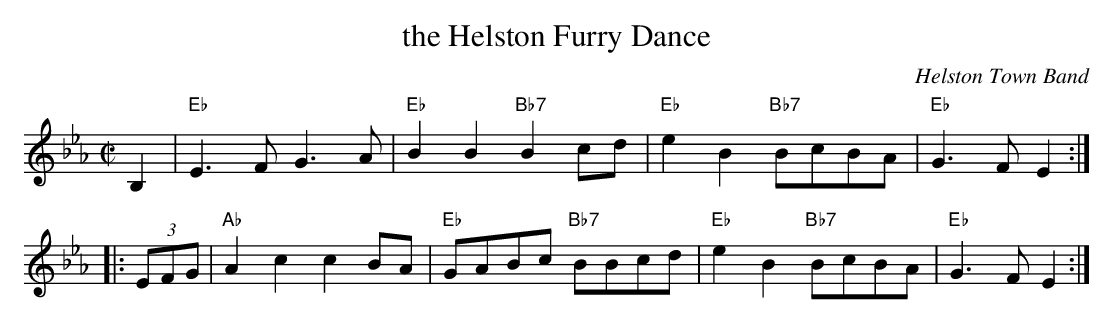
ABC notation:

X:1
T: the Helston Furry Dance
O: Helston Town Band
M: C|
L: 1/8
K: Eb
     B,2 | "Eb"E3 F G3 A | "Eb"B2B2 "Bb7"B2cd | "Eb"e2B2 "Bb7"BcBA | "Eb"G3 F E2 :|
|: (3EFG | "Ab"A2c2 c2BA | "Eb"GABc "Bb7"BBcd | "Eb"e2B2 "Bb7"BcBA | "Eb"G3 F E2 :|
